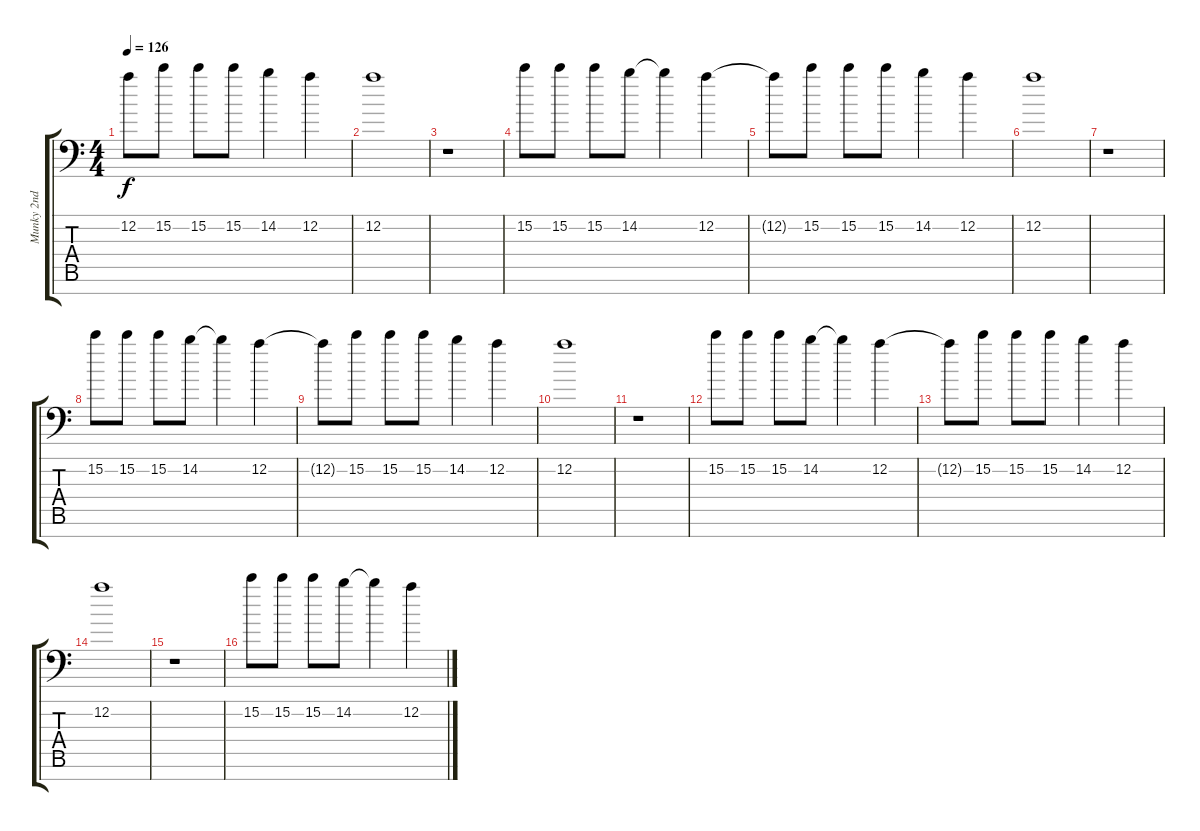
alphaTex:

\track ("Munky 2nd Guitar" "Munky 2nd ") {instrument distortionguitar}
\staff {score tabs}
\tuning (D4 A3 F3 C3 G2 D2 A1) {hide}
\ts (4 4)
\tempo 126
\clef f4
\ks c
12.2{t}.8{dy f} 15.2.8 15.2.8 15.2.8 14.2.4 12.2.4 |
12.2.1 |
r.1 |
15.2.8{instrument electricguitarclean} 15.2.8 15.2.8 14.2.8 14.2{t}.4 12.2.4 |
12.2{t}.8 15.2.8 15.2.8 15.2.8 14.2.4 12.2.4 |
12.2.1 |
r.1 |
15.2.8{instrument electricguitarclean} 15.2.8 15.2.8 14.2.8 14.2{t}.4 12.2.4 |
12.2{t}.8 15.2.8 15.2.8 15.2.8 14.2.4 12.2.4 |
12.2.1 |
r.1 |
15.2.8{instrument electricguitarclean} 15.2.8 15.2.8 14.2.8 14.2{t}.4 12.2.4 |
12.2{t}.8 15.2.8 15.2.8 15.2.8 14.2.4 12.2.4 |
12.2.1 |
r.1 |
15.2.8{instrument electricguitarclean} 15.2.8 15.2.8 14.2.8 14.2{t}.4 12.2.4
